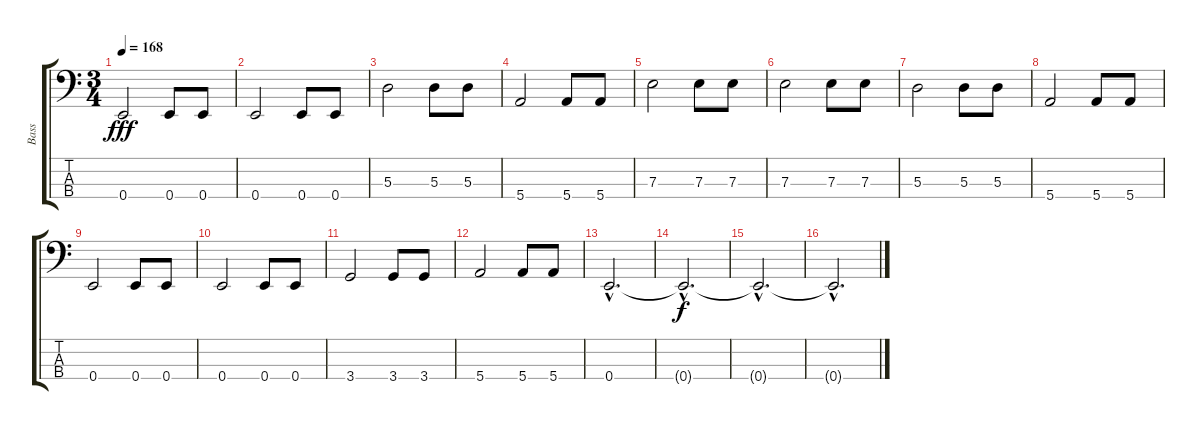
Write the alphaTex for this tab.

\track ("Bass" "Bass") {instrument electricbassfinger}
\staff {score tabs}
\tuning (G2 D2 A1 E1) {hide}
\ts (3 4)
\tempo 168
\clef f4
\ks c
0.4.2{dy fff} 0.4.8 0.4.8 |
0.4.2 0.4.8 0.4.8 |
5.3.2 5.3.8 5.3.8 |
5.4.2 5.4.8 5.4.8 |
7.3.2 7.3.8 7.3.8 |
7.3.2 7.3.8 7.3.8 |
5.3.2 5.3.8 5.3.8 |
5.4.2 5.4.8 5.4.8 |
0.4.2 0.4.8 0.4.8 |
0.4.2 0.4.8 0.4.8 |
3.4.2 3.4.8 3.4.8 |
5.4.2 5.4.8 5.4.8 |
0.4{hac}.2{d} |
0.4{hac t}.2{d dy f} |
0.4{hac t}.2{d} |
0.4{hac t}.2{d}
